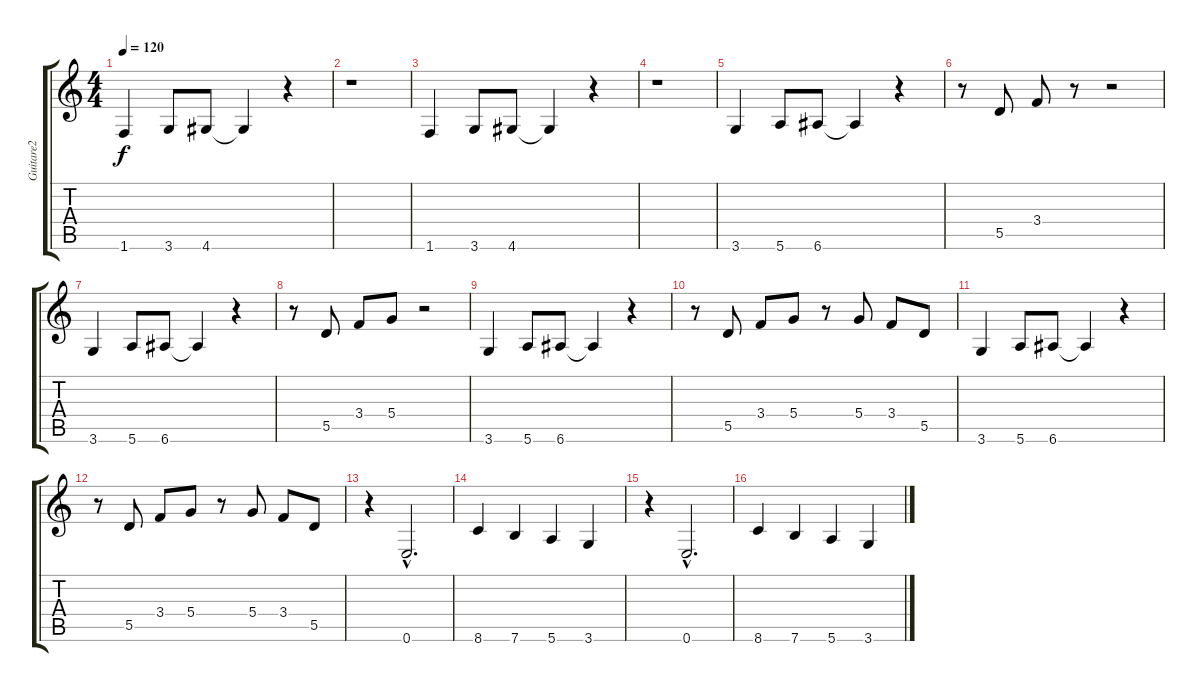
\track ("Guitare2" "Guitare2") {instrument electricguitarclean}
\staff {score tabs}
\tuning (E4 B3 G3 D3 A2 E2) {hide}
\ts (4 4)
\tempo 120
\clef g2
\ks c
1.6.4{dy f} 3.6.8 4.6.8 4.6{t}.4 r.4 |
r.1 |
1.6.4 3.6.8 4.6.8 4.6{t}.4 r.4 |
r.1 |
3.6.4 5.6.8 6.6.8 6.6{t}.4 r.4 |
r.8 5.5.8 3.4.8 r.8 r.2 |
3.6.4 5.6.8 6.6.8 6.6{t}.4 r.4 |
r.8 5.5.8 3.4.8 5.4.8 r.2 |
3.6.4 5.6.8 6.6.8 6.6{t}.4 r.4 |
r.8 5.5.8 3.4.8 5.4.8 r.8 5.4.8 3.4.8 5.5.8 |
3.6.4 5.6.8 6.6.8 6.6{t}.4 r.4 |
r.8 5.5.8 3.4.8 5.4.8 r.8 5.4.8 3.4.8 5.5.8 |
r.4 0.6{hac}.2{d} |
8.6.4 7.6.4 5.6.4 3.6.4 |
r.4 0.6{hac}.2{d} |
8.6.4 7.6.4 5.6.4 3.6.4
